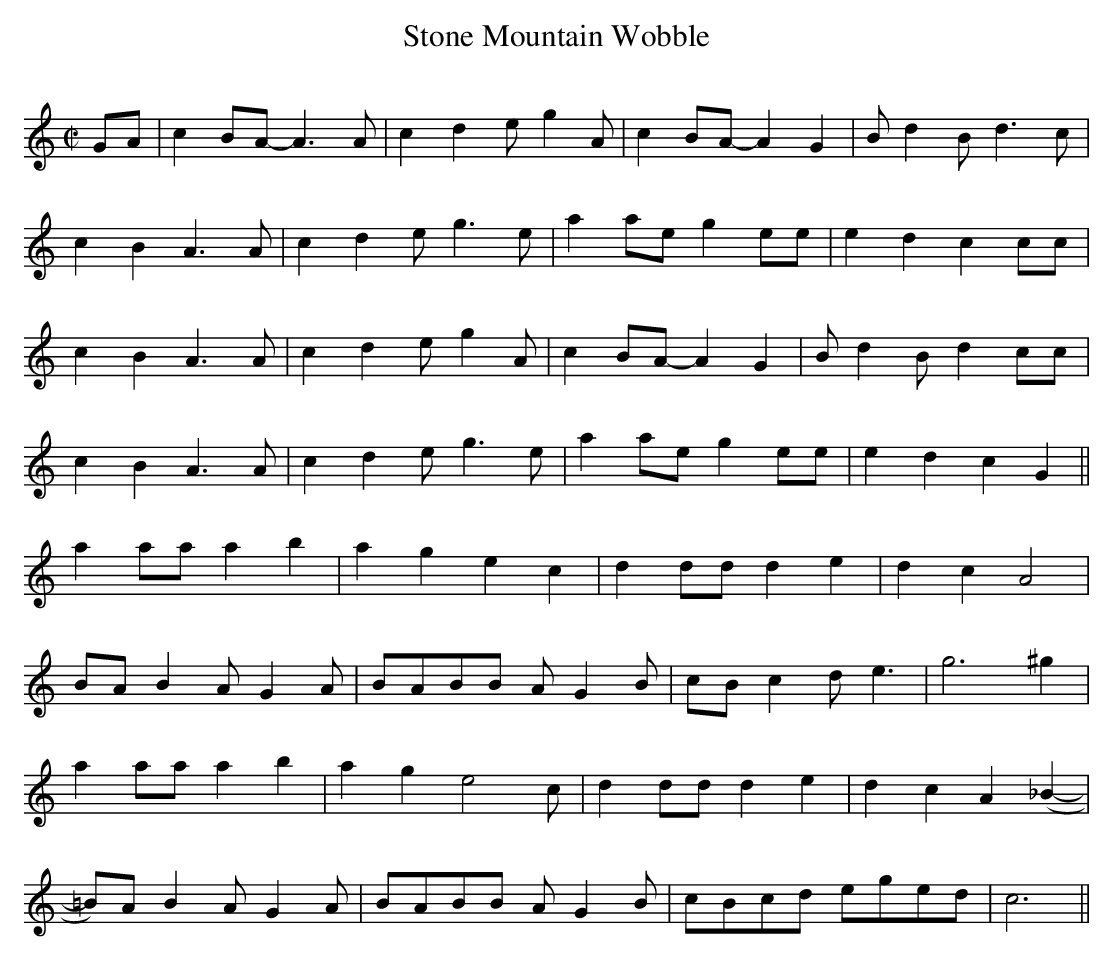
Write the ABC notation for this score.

X:1
T:Stone Mountain Wobble
M:C|
L:1/8
Q:Moderate
K:C
GA|c2BA-A3A| c2d2 eg2A|c2BA- A2G2|Bd2B d3c|
c2B2A3A|c2d2eg3e|a2ae g2ee|e2d2c2 cc|
c2B2A3A|c2d2 eg2A|c2BA-A2G2|Bd2B d2cc|
c2B2A3A|c2d2eg3e|a2ae g2ee|e2d2c2 G2||
a2aa a2b2|a2g2e2c2|d2dd d2 e2|d2c2A4|
BAB2 AG2A|BABB AG2B|cBc2 de3|g6^g2|
a2aa a2b2|a2g2e4c|d2dd d2e2|d2c2A2(_B2-|
=B)AB2 AG2 A|BABB AG2B|cBcd  eged|c6||
